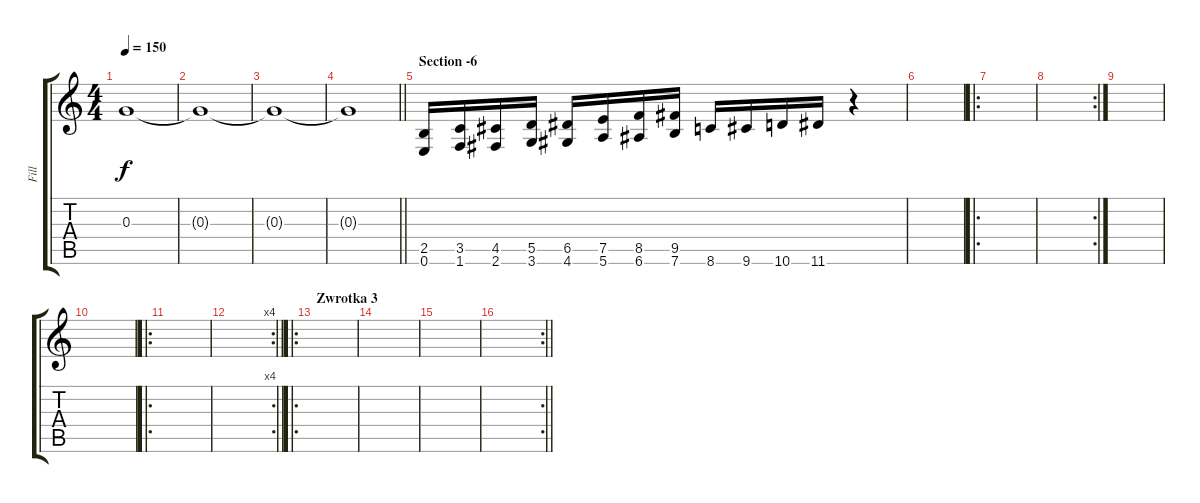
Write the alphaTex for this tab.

\track ("Fill" "Fill") {instrument overdrivenguitar}
\staff {score tabs}
\tuning (E4 B3 G3 D3 A2 E2) {hide}
\ts (4 4)
\tempo 150
\clef g2
\ks c
0.3{t}.1{dy f} |
0.3{t}.1 |
0.3{t}.1 |
\barLineRight lightlight
0.3{t}.1 |
\section ("" "Section -6")
(2.5 0.6).16{volume 7 instrument guitarharmonics} (3.5 1.6).16 (4.5 2.6).16 (5.5 3.6).16 (6.5 4.6).16 (7.5 5.6).16 (8.5 6.6).16 (9.5 7.6).16 8.6.16 9.6.16 10.6.16 11.6.16 r.4 |
|
\ro
|
\rc 2
|
|
|
\ro
|
\rc 4
\barLineRight lightlight
|
\ro
\section ("" "Zwrotka 3")
|
|
|
\rc 2
\barLineRight lightlight
